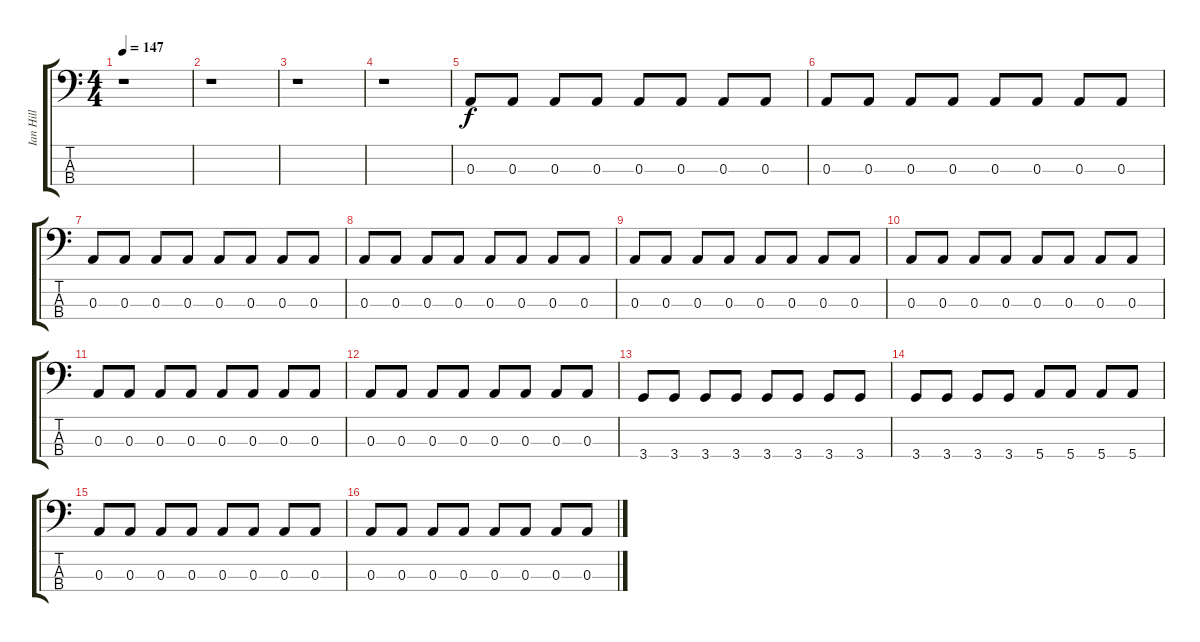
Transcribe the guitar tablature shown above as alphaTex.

\track ("Ian Hill" "Ian Hill") {instrument electricbassfinger}
\staff {score tabs}
\tuning (G2 D2 A1 E1) {hide}
\ts (4 4)
\tempo 147
\clef f4
\ks c
r.1{dy f instrument electricbassfinger} |
r.1 |
r.1 |
r.1 |
0.3.8 0.3.8 0.3.8 0.3.8 0.3.8 0.3.8 0.3.8 0.3.8 |
0.3.8 0.3.8 0.3.8 0.3.8 0.3.8 0.3.8 0.3.8 0.3.8 |
0.3.8 0.3.8 0.3.8 0.3.8 0.3.8 0.3.8 0.3.8 0.3.8 |
0.3.8 0.3.8 0.3.8 0.3.8 0.3.8 0.3.8 0.3.8 0.3.8 |
0.3.8 0.3.8 0.3.8 0.3.8 0.3.8 0.3.8 0.3.8 0.3.8 |
0.3.8 0.3.8 0.3.8 0.3.8 0.3.8 0.3.8 0.3.8 0.3.8 |
0.3.8 0.3.8 0.3.8 0.3.8 0.3.8 0.3.8 0.3.8 0.3.8 |
0.3.8 0.3.8 0.3.8 0.3.8 0.3.8 0.3.8 0.3.8 0.3.8 |
3.4.8 3.4.8 3.4.8 3.4.8 3.4.8 3.4.8 3.4.8 3.4.8 |
3.4.8 3.4.8 3.4.8 3.4.8 5.4.8 5.4.8 5.4.8 5.4.8 |
0.3.8 0.3.8 0.3.8 0.3.8 0.3.8 0.3.8 0.3.8 0.3.8 |
0.3.8 0.3.8 0.3.8 0.3.8 0.3.8 0.3.8 0.3.8 0.3.8
